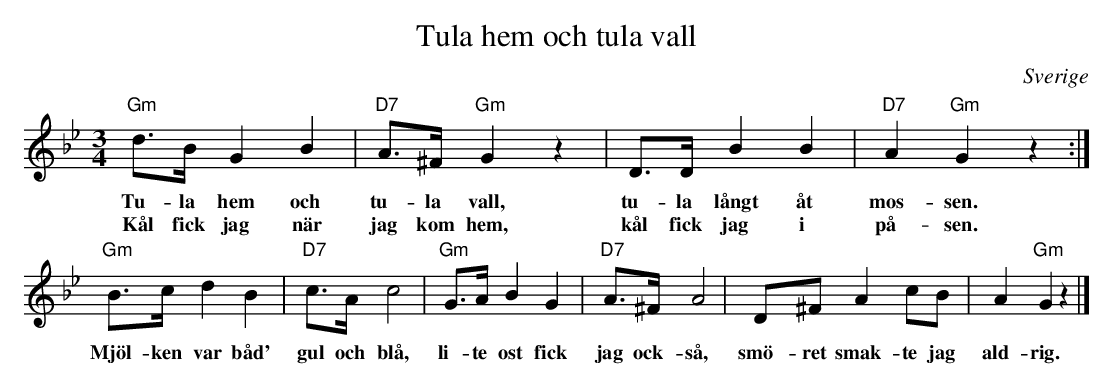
X:1
T:Tula hem och tula vall
O:Sverige
L:1/8
M:3/4
K:Gm
"Gm"d>BG2B2 | "D7"A>^F"Gm"G2z2 | D>DB2B2 | "D7"A2"Gm"G2z2 :|
w:Tu-la hem och tu-la vall, tu-la långt åt mos-sen.
w:Kål fick jag när jag kom hem, kål fick jag i på-sen.
"Gm"B>cd2B2 | "D7"c>Ac4 | "Gm"G>AB2G2 | "D7"A>^FA4 | D^FA2cB | A2"Gm"G2z2 |]
w:Mjöl-ken var båd' gul och blå, li-te ost fick jag ock-så, smö-ret smak-te jag ald-rig.
